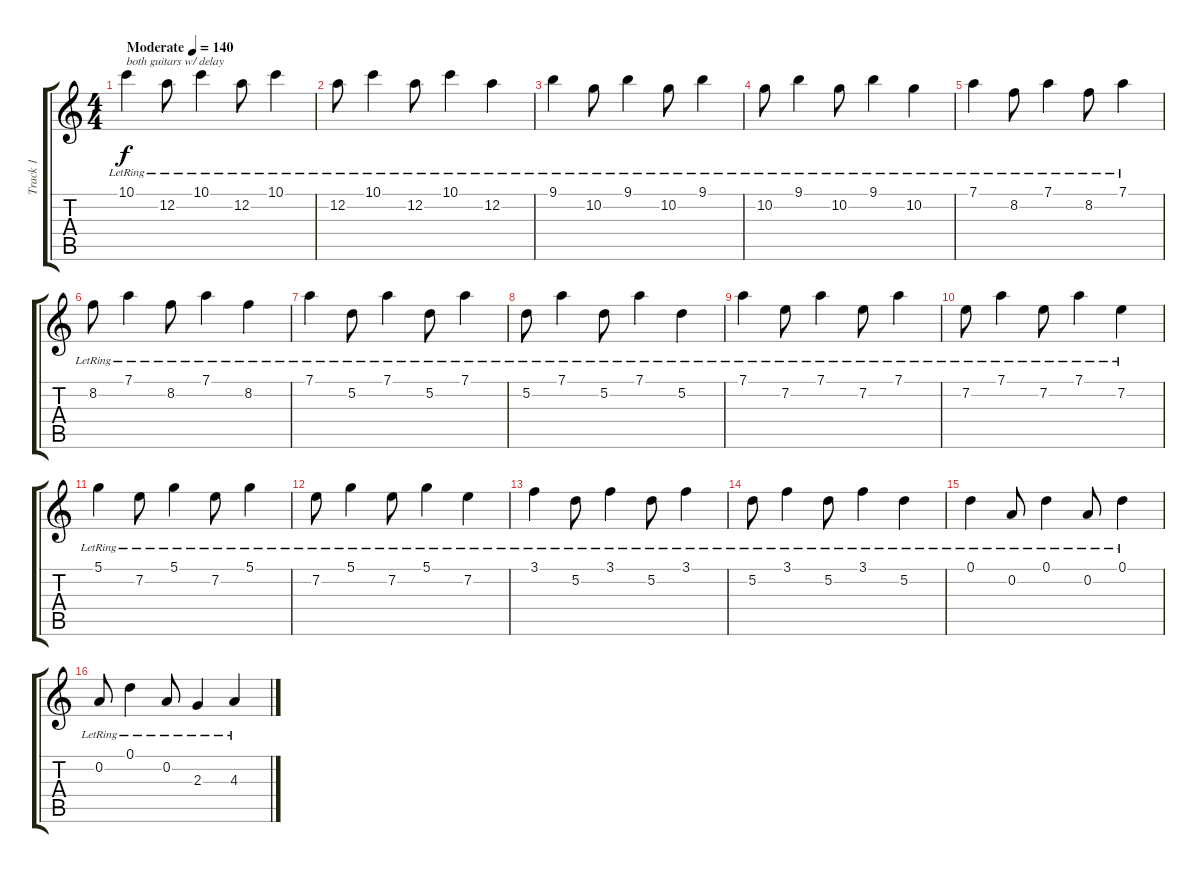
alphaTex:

\track ("Track 1" "Track 1") {instrument distortionguitar}
\staff {score tabs}
\tuning (D4 A3 F3 C3 G2 D2) {hide}
\ts (4 4)
\tempo (140 "Moderate")
\clef g2
\ks c
10.1{lr}.4{txt "both guitars w/ delay" dy f instrument acousticguitarsteel} 12.2{lr}.8 10.1{lr}.4 12.2{lr}.8 10.1{lr}.4 |
12.2{lr}.8 10.1{lr}.4 12.2{lr}.8 10.1{lr}.4 12.2{lr}.4 |
9.1{lr}.4 10.2{lr}.8 9.1{lr}.4 10.2{lr}.8 9.1{lr}.4 |
10.2{lr}.8 9.1{lr}.4 10.2{lr}.8 9.1{lr}.4 10.2{lr}.4 |
7.1{lr}.4 8.2{lr}.8 7.1{lr}.4 8.2{lr}.8 7.1{lr}.4 |
8.2{lr}.8 7.1{lr}.4 8.2{lr}.8 7.1{lr}.4 8.2{lr}.4 |
7.1{lr}.4 5.2{lr}.8 7.1{lr}.4 5.2{lr}.8 7.1{lr}.4 |
5.2{lr}.8 7.1{lr}.4 5.2{lr}.8 7.1{lr}.4 5.2{lr}.4 |
7.1{lr}.4 7.2{lr}.8 7.1{lr}.4 7.2{lr}.8 7.1{lr}.4 |
7.2{lr}.8 7.1{lr}.4 7.2{lr}.8 7.1{lr}.4 7.2{lr}.4 |
5.1{lr}.4 7.2{lr}.8 5.1{lr}.4 7.2{lr}.8 5.1{lr}.4 |
7.2{lr}.8 5.1{lr}.4 7.2{lr}.8 5.1{lr}.4 7.2{lr}.4 |
3.1{lr}.4 5.2{lr}.8 3.1{lr}.4 5.2{lr}.8 3.1{lr}.4 |
5.2{lr}.8 3.1{lr}.4 5.2{lr}.8 3.1{lr}.4 5.2{lr}.4 |
0.1{lr}.4 0.2{lr}.8 0.1{lr}.4 0.2{lr}.8 0.1{lr}.4 |
0.2{lr}.8 0.1{lr}.4 0.2{lr}.8 2.3{lr}.4 4.3{lr}.4
